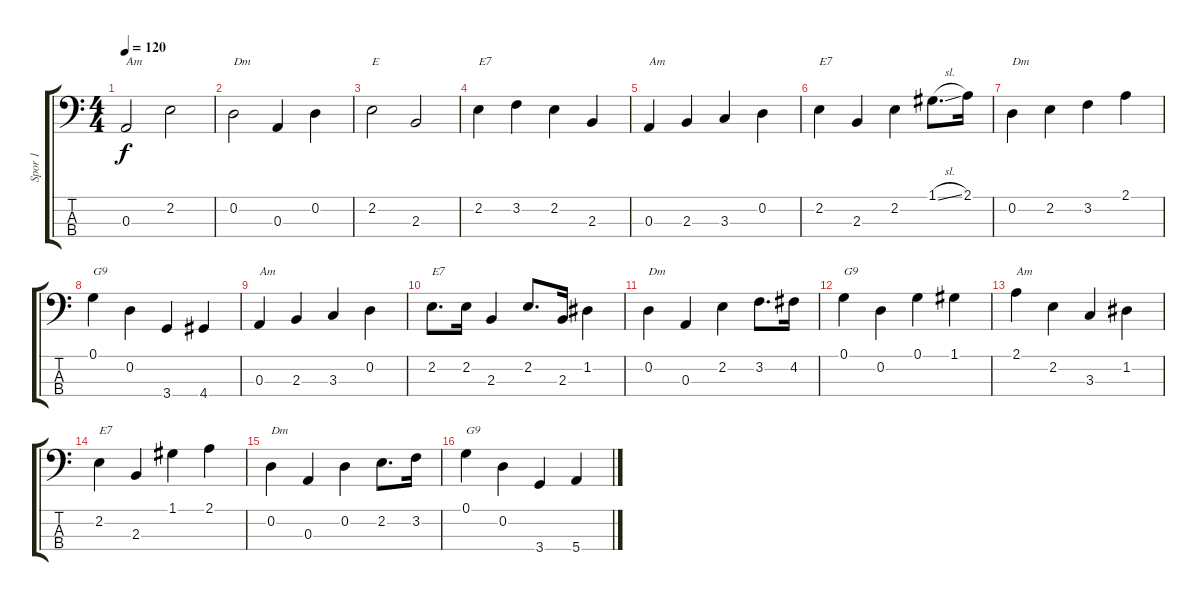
\track ("Spor 1" "Spor 1") {instrument electricbassfinger}
\staff {score tabs}
\tuning (G2 D2 A1 E1) {hide}
\ts (4 4)
\tempo 120
\clef f4
\ks c
0.3.2{txt "Am" dy f} 2.2.2 |
0.2.2{txt "Dm"} 0.3.4 0.2.4 |
2.2.2{txt "E"} 2.3.2 |
2.2.4{txt "E7"} 3.2.4 2.2.4 2.3.4 |
0.3.4{txt "Am"} 2.3.4 3.3.4 0.2.4 |
2.2.4{txt "E7"} 2.3.4 2.2.4 1.1{sl}.8{d} 2.1.16 |
0.2.4{txt "Dm"} 2.2.4 3.2.4 2.1.4 |
0.1.4{txt "G9"} 0.2.4 3.4.4 4.4.4 |
0.3.4{txt "Am"} 2.3.4 3.3.4 0.2.4 |
2.2.8{d txt "E7"} 2.2.16 2.3.4 2.2.8{d} 2.3.16 1.2.4 |
0.2.4{txt "Dm"} 0.3.4 2.2.4 3.2.8{d} 4.2.16 |
0.1.4{txt "G9"} 0.2.4 0.1.4 1.1.4 |
2.1.4{txt "Am"} 2.2.4 3.3.4 1.2.4 |
2.2.4{txt "E7"} 2.3.4 1.1.4 2.1.4 |
0.2.4{txt "Dm"} 0.3.4 0.2.4 2.2.8{d} 3.2.16 |
0.1.4{txt "G9"} 0.2.4 3.4.4 5.4.4
